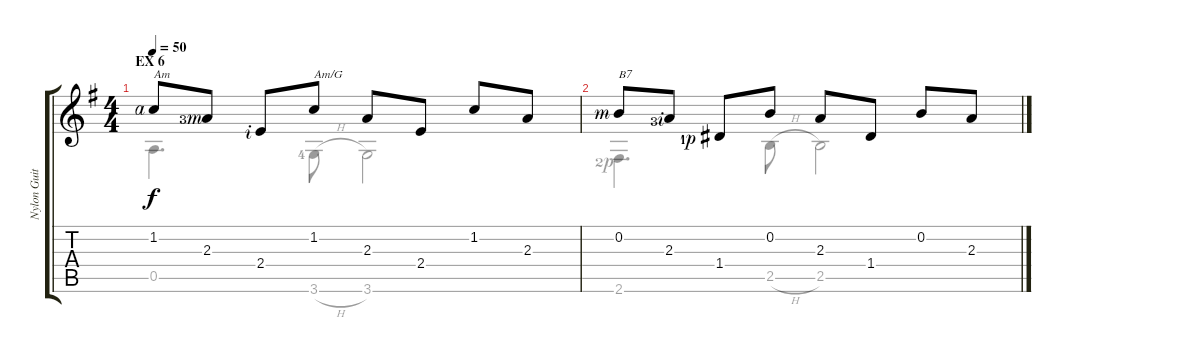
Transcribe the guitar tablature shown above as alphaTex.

\track ("Nylon Guitar" "Nylon Guit") {instrument acousticguitarnylon}
\staff {score tabs}
\tuning (E4 B3 G3 D3 A2 E2) {hide}
\voice
\ts (4 4)
\section ("" "EX 6")
\tempo 50
\clef g2
\ks g
1.2{rf 4}.8{txt "Am" dy f instrument acousticguitarnylon} 2.3{lf 4 rf 3}.8 2.4{rf 2}.8 1.2.8{txt "Am/G"} 2.3.8 2.4.8 1.2.8 2.3.8 |
0.2{rf 3}.8{txt "B7"} 2.3{lf 4 rf 2}.8 1.4{lf 2 rf 1}.8 0.2.8 2.3.8 1.4.8 0.2.8 2.3.8
\voice
\clef g2
\ottava regular
\simile none
\ks g
0.5.4{d dy f} 3.6{h lf 5}.8 3.6.2 |
2.6{lf 3 rf 1}.4{d} 2.5{h}.8 2.5.2
